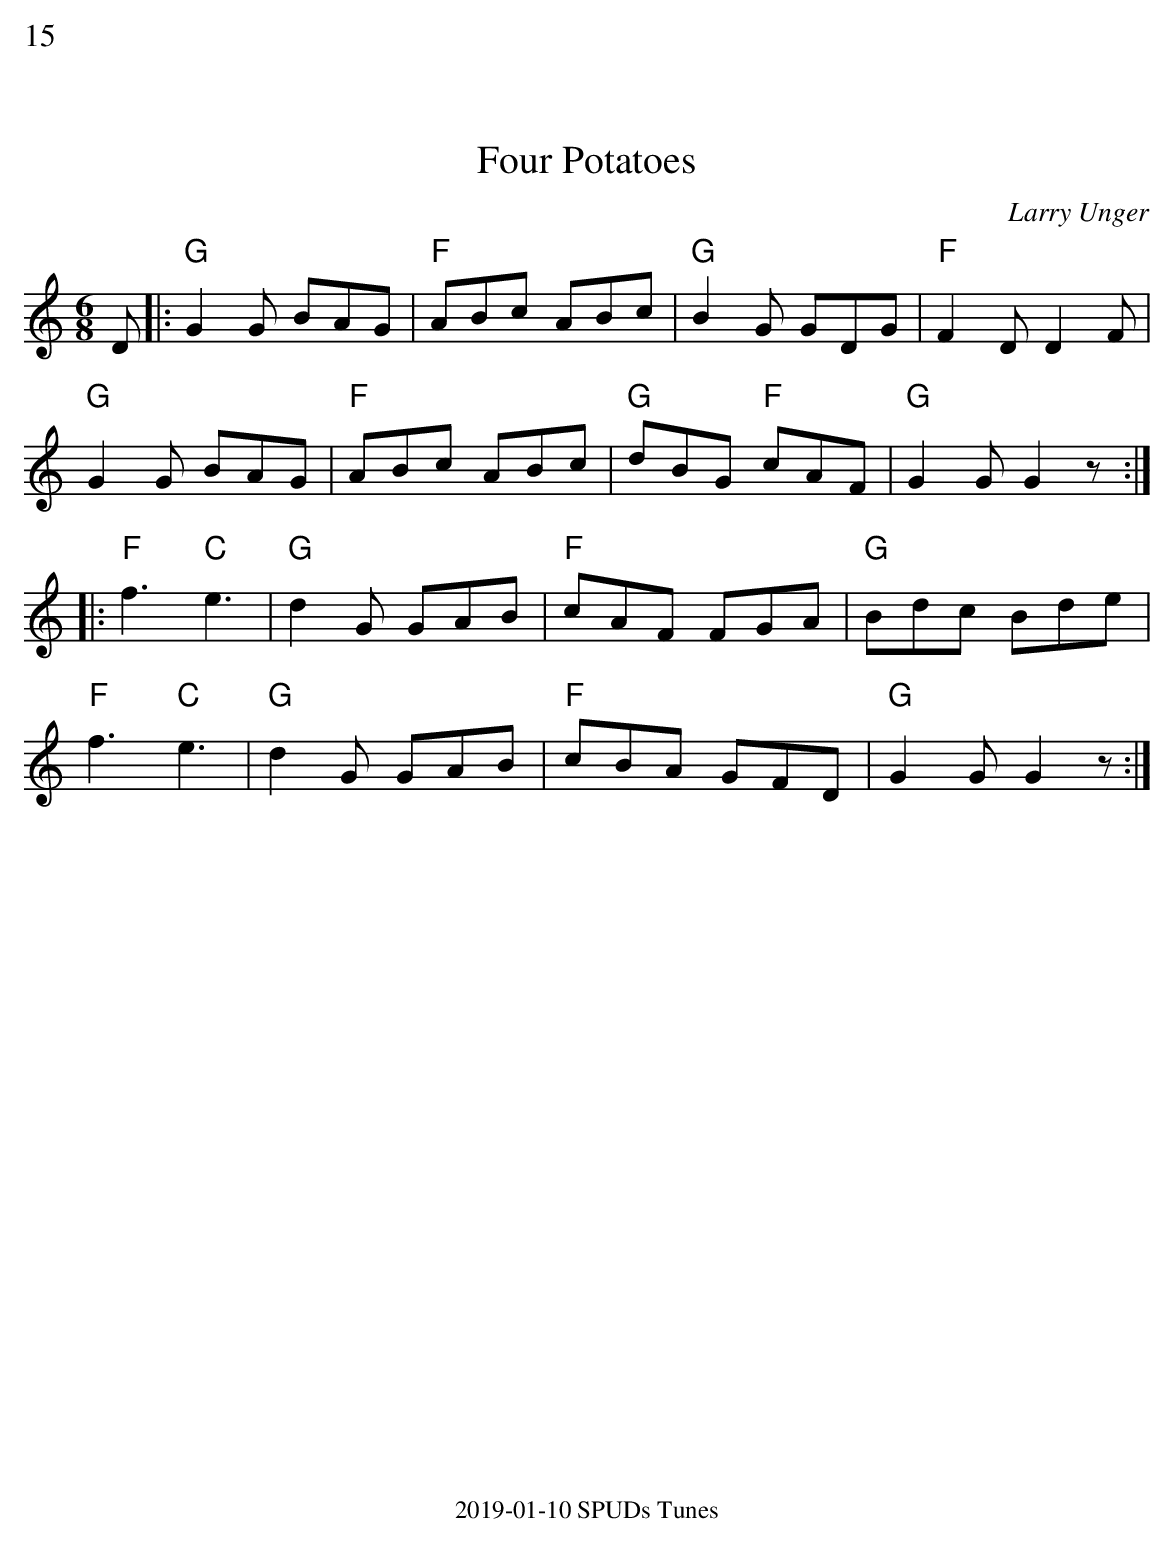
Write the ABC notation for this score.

X:1
%%text 15
T:Four Potatoes
C:Larry Unger
M:6/8
L:1/8
K:Gmix
D |:"G"G2G BAG | "F"ABc ABc |"G"B2G GDG| "F"F2D D2F|
"G"G2G BAG | "F" ABc ABc |"G"dBG "F" cAF | "G"G2G G2z:|
|:"F"f3 "C" e3 | "G"d2G GAB | "F" cAF FGA | "G" Bdc Bde|
"F"f3 "C"e3 | "G" d2G GAB | "F" cBA GFD | "G" G2G G2z:|
